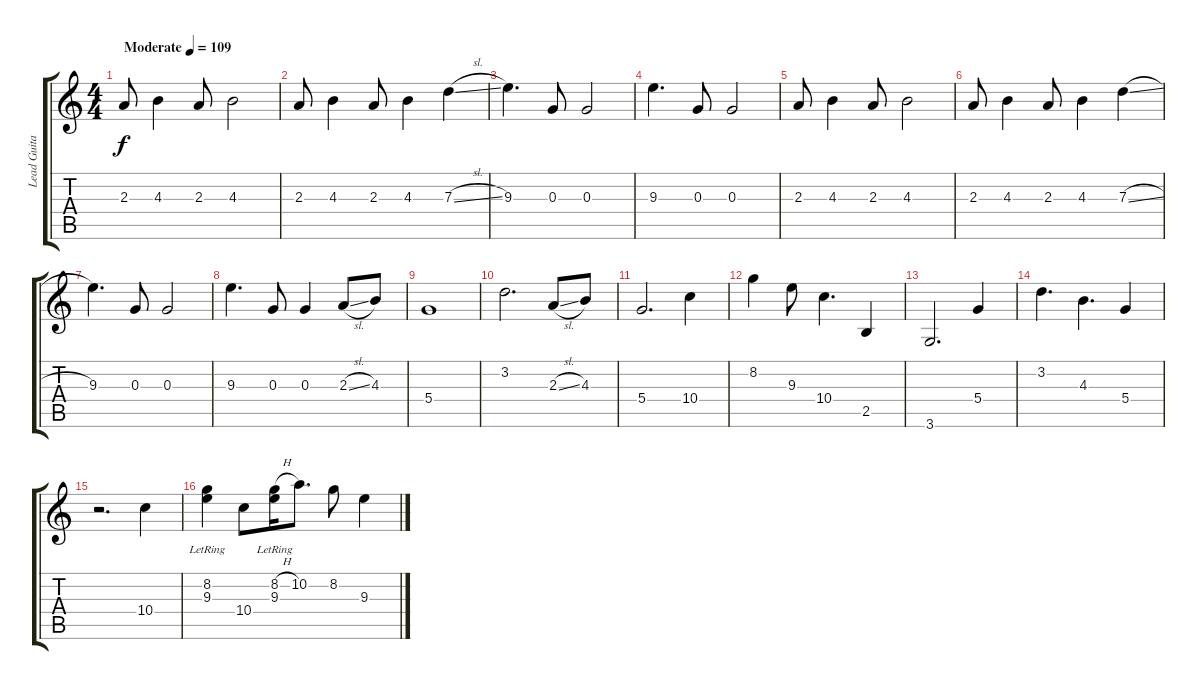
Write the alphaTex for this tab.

\track ("Lead Guitar 1" "Lead Guita") {instrument electricguitarclean}
\staff {score tabs}
\tuning (E4 B3 G3 D3 A2 E2) {hide}
\ts (4 4)
\tempo (109 "Moderate")
\clef g2
\ks c
2.3.8{dy f instrument electricguitarclean} 4.3.4 2.3.8 4.3.2 |
2.3.8 4.3.4 2.3.8 4.3.4 7.3{sl}.4 |
9.3.4{d} 0.3.8 0.3.2 |
9.3.4{d} 0.3.8 0.3.2 |
2.3.8 4.3.4 2.3.8 4.3.2 |
2.3.8 4.3.4 2.3.8 4.3.4 7.3{sl}.4 |
9.3.4{d} 0.3.8 0.3.2 |
9.3.4{d} 0.3.8 0.3.4 2.3{sl}.8 4.3.8 |
5.4.1 |
3.2.2{d} 2.3{sl}.8 4.3.8 |
5.4.2{d} 10.4.4 |
8.2.4 9.3.8 10.4.4{d} 2.5.4 |
3.6.2{d} 5.4.4 |
3.2.4{d} 4.3.4{d} 5.4.4 |
r.2{d} 10.4.4 |
(8.2{lr} 9.3{lr}).4 10.4.8 (8.2{h lr} 9.3{lr}).16 10.2{lr}.8{d} 8.2.8 9.3.4
